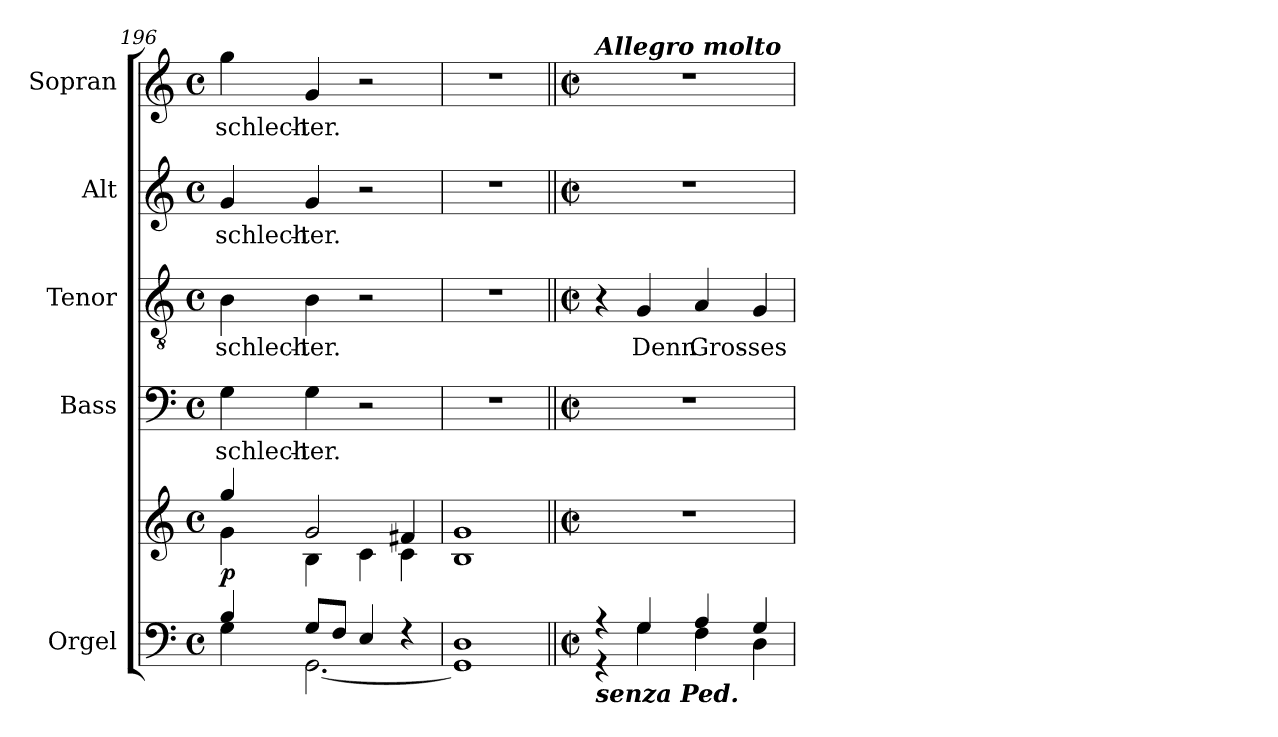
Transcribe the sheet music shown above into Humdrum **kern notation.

**kern	**kern	**dynam	**kern	**text	**kern	**text	**kern	**text	**kern	**text
*part5	*part5	*part5	*part4	*part4	*part3	*part3	*part2	*part2	*part1	*part1
*staff6	*staff5	*staff5/6	*staff4	*staff4	*staff3	*staff3	*staff2	*staff2	*staff1	*staff1
*I"Orgel	*	*	*I"Bass	*	*I"Tenor	*	*I"Alt	*	*I"Sopran	*
*I'Org.	*	*	*I'B	*	*I'T	*	*I'A	*	*I'S	*
*clefF4	*clefG2	*	*clefF4	*	*clefGv2	*	*clefG2	*	*clefG2	*
*k[]	*k[]	*	*k[]	*	*k[]	*	*k[]	*	*k[]	*
*C:	*C:	*	*C:	*	*C:	*	*C:	*	*C:	*
*M4/4	*M4/4	*	*M4/4	*	*M4/4	*	*M4/4	*	*M4/4	*
*met(c)	*met(c)	*	*met(c)	*	*met(c)	*	*met(c)	*	*met(c)	*
=196	=196	=196	=196	=196	=196	=196	=196	=196	=196	=196
*^	*^	*	*	*	*	*	*	*	*	*
!	!	!	!	!LO:DY:b	!	!LO:LY:b	!	!LO:LY:b	!	!LO:LY:b	!	!LO:LY:b
4B/	4G\	4gg/	4g\	p	4G\	-schlech-	4B\	-schlech-	4g/	-schlech-	4gg\	-schlech-
!	!	!	!	!	!	!LO:LY:b	!	!LO:LY:b	!	!LO:LY:b	!	!LO:LY:b
8G/L	[<2.GG\	2g/	4B\	.	4G\	-ter.	4B\	-ter.	4g/	-ter.	4g/	-ter.
8F/J	.	.	.	.	.	.	.	.	.	.	.	.
4E/	.	.	4c\	.	2r	.	2r	.	2r	.	2r	.
4r	.	4f#X/	4c\	.	.	.	.	.	.	.	.	.
=197	=197	=197	=197	=197	=197	=197	=197	=197	=197	=197	=197	=197
1D	1GG]	1g	1B	.	1r	.	1r	.	1r	.	1r	.
*	*	*v	*v	*	*	*	*	*	*	*	*	*
=198||	=198||	=198||	=198||	=198||	=198||	=198||	=198||	=198||	=198||	=198||	=198||
*M2/2	*	*M2/2	*	*M2/2	*	*M2/2	*	*M2/2	*	*M2/2	*
*met(c|)	*	*met(c|)	*	*met(c|)	*	*met(c|)	*	*met(c|)	*	*met(c|)	*
*	*	*^	*	*	*	*	*	*	*	*	*
!	!	!	!	!	!	!	!	!	!	!	!LO:TX:a:Bi:t=Allegro molto	!
!LO:TX:b:Bi:t=senza Ped.	!	!	!	!	!	!	!	!	!	!	!	!
*	*	*v	*v	*	*	*	*	*	*	*	*	*
4r	4r	1r	.	1r	.	4r	.	1r	.	1r	.
!	!	!	!	!	!	!	!LO:LY:b	!	!	!	!
4G/	4G\	.	.	.	.	4G/	Denn	.	.	.	.
!	!	!	!	!	!	!	!LO:LY:b	!	!	!	!
4A/	4F\	.	.	.	.	4A/	Gros-	.	.	.	.
!	!	!	!	!	!	!	!LO:LY:b	!	!	!	!
4G/	4D\	.	.	.	.	4G/	-ses	.	.	.	.
*v	*v	*	*	*	*	*	*	*	*	*	*
=	=	=	=	=	=	=	=	=	=	=
*-	*-	*-	*-	*-	*-	*-	*-	*-	*-	*-
